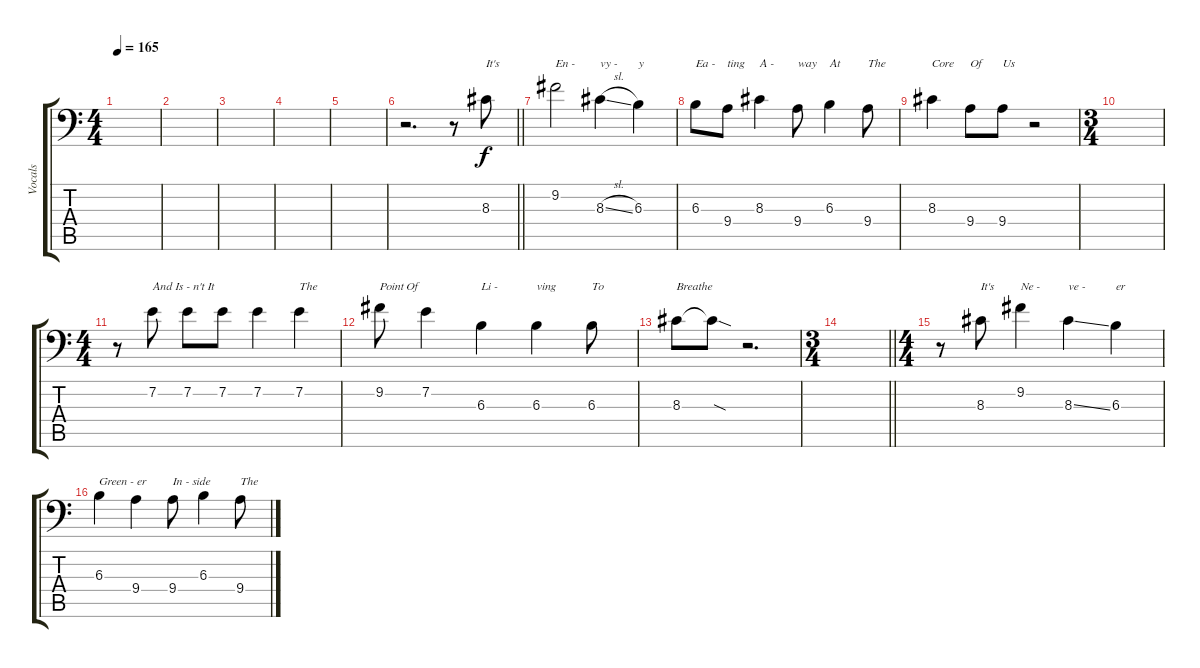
\track ("Vocals" "Vocals") {instrument bassoon}
\staff {score tabs}
\tuning (D4 A3 F3 C3 G2 A1) {hide}
\ts (4 4)
\tempo 165
\clef f4
\ks c
|
|
|
|
|
\barLineRight lightlight
r.2{d} r.8 8.3.8{txt "It's"} |
\section ("" "")
9.2.2{txt "En - "} 8.3{sl}.4{txt "vy - "} 6.3.4{txt "y"} |
6.3.8{txt "Ea - "} 9.4.8{txt "ting"} 8.3.4{txt "A - "} 9.4.8{txt "way"} 6.3.4{txt "At"} 9.4.8{txt "The"} |
8.3.4{txt "Core"} 9.4.8{txt "Of"} 9.4.8{txt "Us"} r.2 |
\ts (3 4)
|
\ts (4 4)
r.8 7.2.8{txt "And Is - n't It"} 7.2.8 7.2.8 7.2.4 7.2.4{txt "The"} |
9.2.8{txt "Point Of"} 7.2.4 6.3.4{txt "Li - "} 6.3.4{txt "ving"} 6.3.8{txt "To"} |
8.3.8{txt "Breathe"} 8.3{sod t}.8 r.2{d} |
\ts (3 4)
\barLineRight lightlight
|
\ts (4 4)
\section ("" "")
r.8 8.3.8{txt "It's"} 9.2.4{txt "Ne - "} 8.3{ss}.4{txt "ve -"} 6.3.4{txt "er"} |
6.3.4{txt "Green - er"} 9.4.4 9.4.8{txt "In - side"} 6.3.4 9.4.8{txt "The"}
